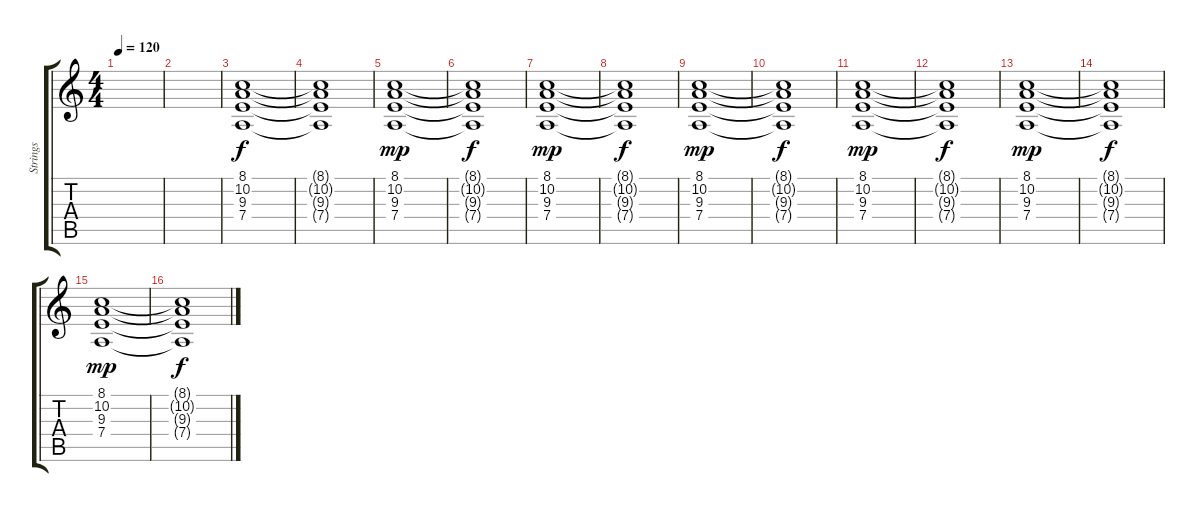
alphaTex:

\track ("Strings" "Strings") {instrument synthstrings2}
\staff {score tabs}
\tuning (E4 B3 G3 D3 A2 E2) {hide}
\ts (4 4)
\tempo 120
\clef g2
\ks c
|
|
(8.1 10.2 9.3 7.4).1 |
(8.1{t} 10.2{t} 9.3{t} 7.4{t}).1{dy f} |
(8.1 10.2 9.3 7.4).1{dy mp} |
(8.1{t} 10.2{t} 9.3{t} 7.4{t}).1{dy f} |
(8.1 10.2 9.3 7.4).1{dy mp} |
(8.1{t} 10.2{t} 9.3{t} 7.4{t}).1{dy f} |
(8.1 10.2 9.3 7.4).1{dy mp} |
(8.1{t} 10.2{t} 9.3{t} 7.4{t}).1{dy f} |
(8.1 10.2 9.3 7.4).1{dy mp} |
(8.1{t} 10.2{t} 9.3{t} 7.4{t}).1{dy f} |
(8.1 10.2 9.3 7.4).1{dy mp} |
(8.1{t} 10.2{t} 9.3{t} 7.4{t}).1{dy f} |
(8.1 10.2 9.3 7.4).1{dy mp} |
(8.1{t} 10.2{t} 9.3{t} 7.4{t}).1{dy f}
